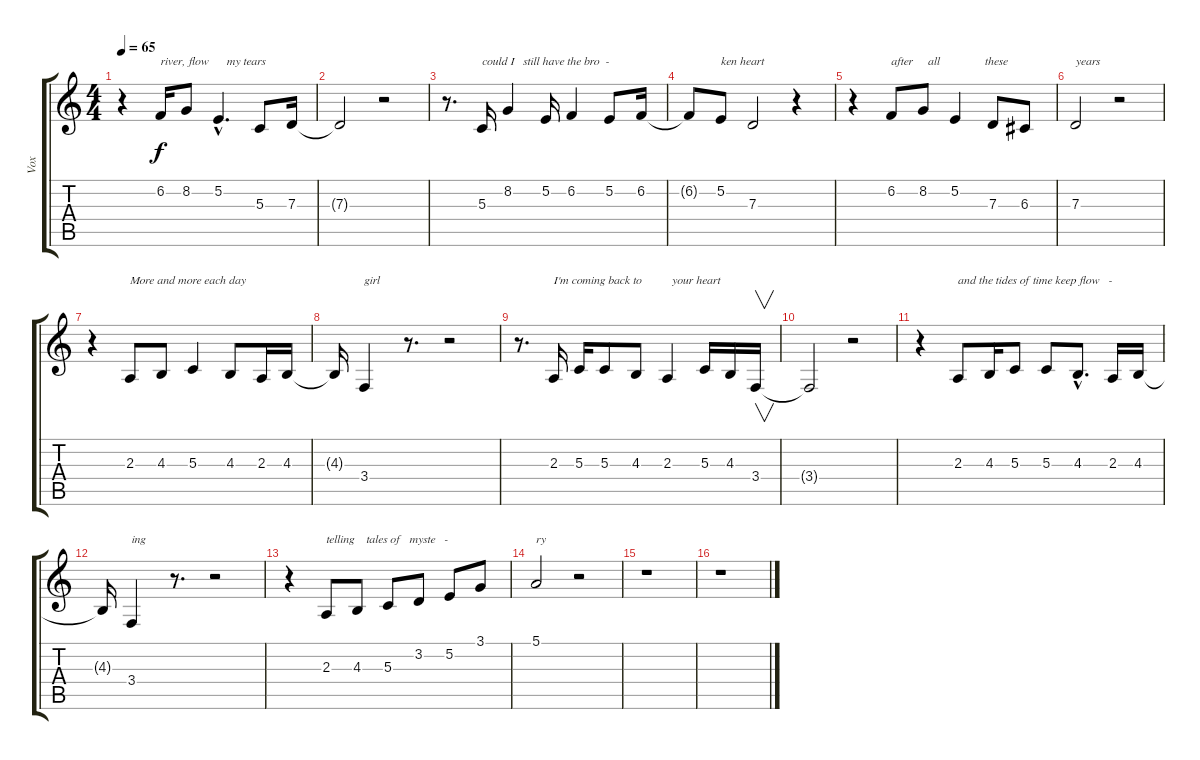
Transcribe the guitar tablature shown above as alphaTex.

\track ("Vox" "Vox") {instrument violin}
\staff {score tabs}
\tuning (E4 B3 G3 D3 A2 E2) {hide}
\ts (4 4)
\tempo 65
\clef g2
\ks c
r.4{dy f} 6.2.16{txt "river, flow      my tears"} 8.2.8 5.2{hac}.4{d} 5.3.8 7.3.16 |
7.3{t}.2 r.2 |
r.8{d} 5.3.16{txt "could I   still have the bro  -"} 8.2.4 5.2.16 6.2.4 5.2.8 6.2.16 |
6.2{t}.8 5.2.8{txt "ken heart"} 7.3.2 r.4 |
r.4 6.2.8{txt "after     all               these"} 8.2.8 5.2.4 7.3.8 6.3.8 |
7.3.2{txt "years"} r.2 |
r.4 2.3.8{txt "More and more each day"} 4.3.8 5.3.4 4.3.8 2.3.16 4.3.16 |
4.3{t}.16 3.4.4{txt "girl"} r.8{d} r.2 |
r.8{d} 2.3.16{txt "I'm coming back to          your heart"} 5.3.16 5.3.8 4.3.8 2.3.4 5.3.16 4.3.16 3.4.16{v} |
3.4{t}.2 r.2 |
r.4 2.3.8{txt "and the tides of time keep flow   -"} 4.3.16 5.3.8 5.3.8 4.3{hac}.8{d} 2.3.16 4.3.16 |
4.3{t}.16 3.4.4{txt "ing"} r.8{d} r.2 |
r.4 2.3.8{txt "telling    tales of   myste   -"} 4.3.8 5.3.8 3.2.8 5.2.8 3.1.8 |
5.1.2{txt "ry"} r.2 |
r.1 |
r.1
